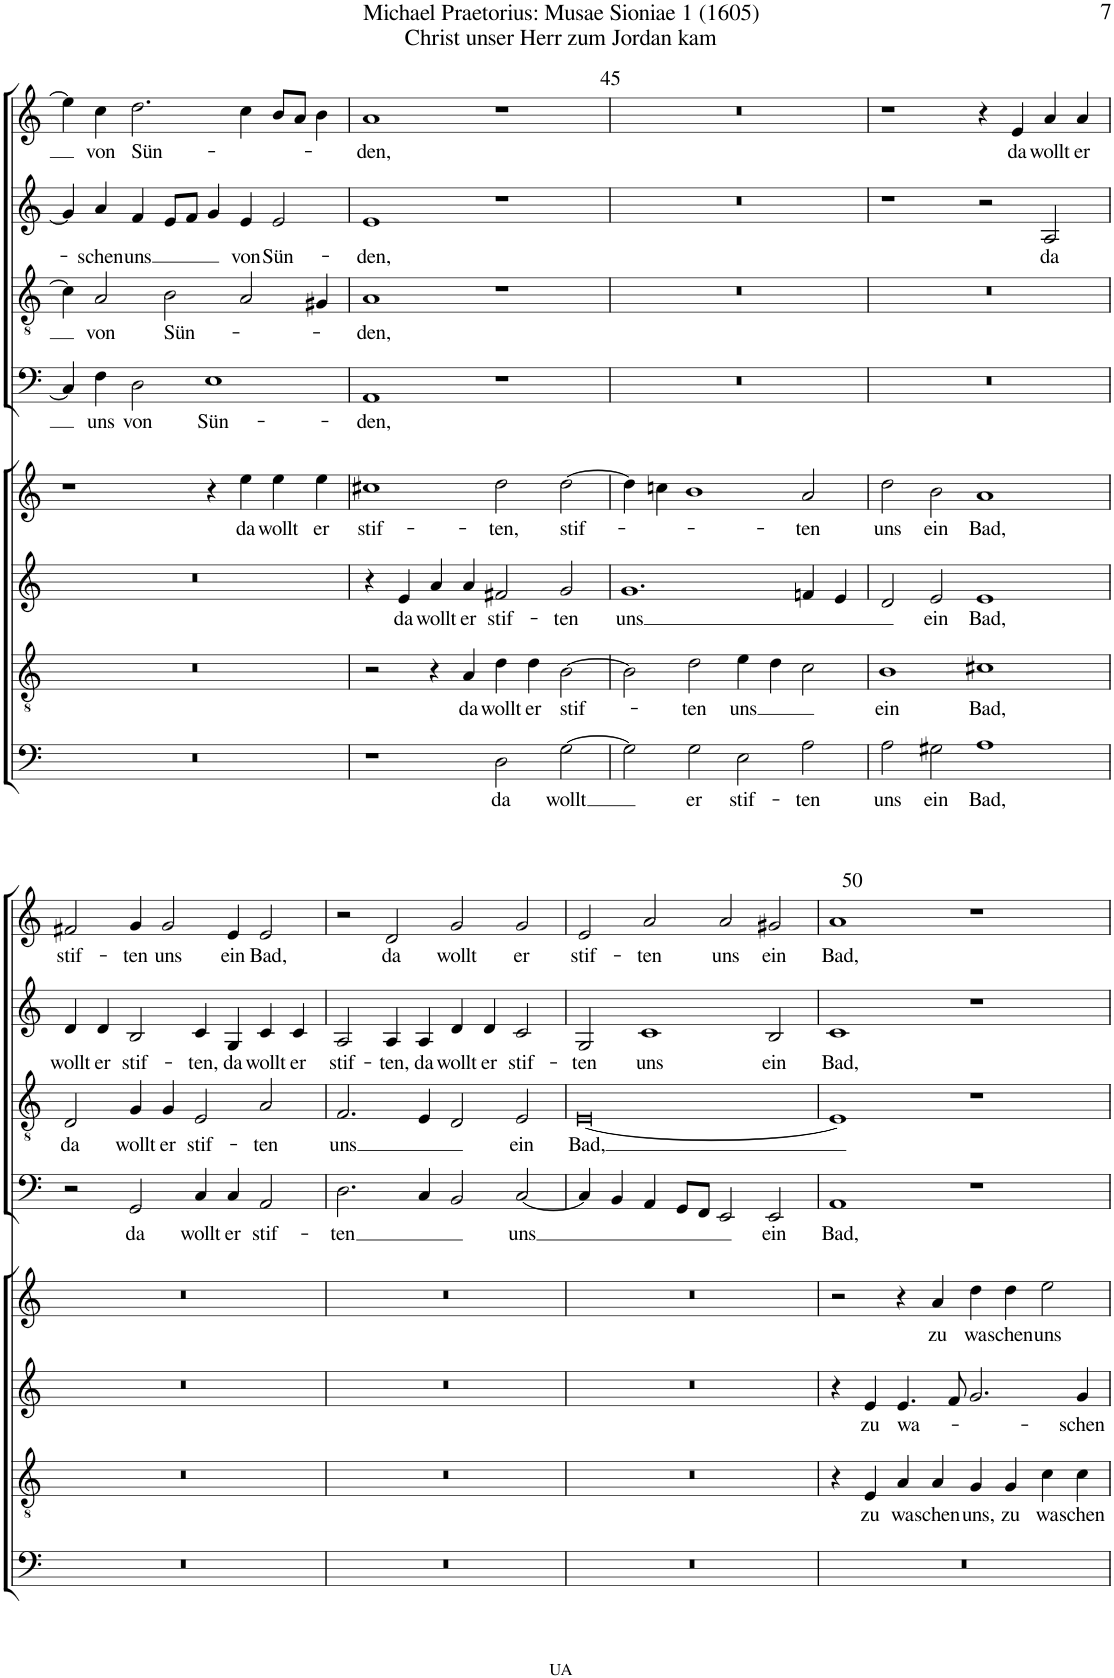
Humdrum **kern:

**kern	**text	**kern	**text	**kern	**text	**kern	**text	**kern	**text	**kern	**text	**kern	**text	**kern	**text
*part8	*part8	*part7	*part7	*part6	*part6	*part5	*part5	*part4	*part4	*part3	*part3	*part2	*part2	*part1	*part1
*staff8	*staff8	*staff7	*staff7	*staff6	*staff6	*staff5	*staff5	*staff4	*staff4	*staff3	*staff3	*staff2	*staff2	*staff1	*staff1
*I"Baß 2	*	*I"Tenor 2	*	*I"Alt 2	*	*I"Sopran 2	*	*I"Baß 1	*	*I"Tenor 1	*	*I"Alt 1	*	*I"Sopran 1	*
!!LO:PB:g=z
*clefF4	*	*clefGv2	*	*clefG2	*	*clefG2	*	*clefF4	*	*clefGv2	*	*clefG2	*	*clefG2	*
*k[]	*	*k[]	*	*k[]	*	*k[]	*	*k[]	*	*k[]	*	*k[]	*	*k[]	*
*M4/2	*	*M4/2	*	*M4/2	*	*M4/2	*	*M4/2	*	*M4/2	*	*M4/2	*	*M4/2	*
*met(c|)	*	*met(c|)	*	*met(c|)	*	*met(c|)	*	*met(c|)	*	*met(c|)	*	*met(c|)	*	*met(c|)	*
=43	=43	=43	=43	=43	=43	=43	=43	=43	=43	=43	=43	=43	=43	=43	=43
0r	.	0r	.	0r	.	1r	.	4C/]	.	4c\]	.	4g/]	.	4ee\]	.
!	!	!	!	!	!	!	!	!	!LO:LY:b	!	!LO:LY:b	!	!LO:LY:b	!	!LO:LY:b
.	.	.	.	.	.	.	.	4F\	uns	2A/	von	4a/	-schen	4cc\	von
!	!	!	!	!	!	!	!	!	!LO:LY:b	!	!	!	!LO:LY:b	!	!LO:LY:b
.	.	.	.	.	.	.	.	2D\	von	.	.	4f/	uns	2.dd\	Sün-
!	!	!	!	!	!	!	!	!	!	!	!LO:LY:b	!	!	!	!
.	.	.	.	.	.	.	.	.	.	2B\	Sün-	8e/L	.	.	.
.	.	.	.	.	.	.	.	.	.	.	.	8f/J	.	.	.
!	!	!	!	!	!	!	!	!	!LO:LY:b	!	!	!	!	!	!
.	.	.	.	.	.	4r	.	1E	Sün-	.	.	4g/	.	.	.
!	!	!	!	!	!	!	!LO:LY:b	!	!	!	!	!	!LO:LY:b	!	!
.	.	.	.	.	.	4ee\	da	.	.	2A/	.	4e/	von	4cc\	.
!	!	!	!	!	!	!	!LO:LY:b	!	!	!	!	!	!LO:LY:b	!	!
.	.	.	.	.	.	4ee\	wollt	.	.	.	.	2e/	Sün-	8b/L	.
.	.	.	.	.	.	.	.	.	.	.	.	.	.	8a/J	.
!	!	!	!	!	!	!	!LO:LY:b	!	!	!	!	!	!	!	!
.	.	.	.	.	.	4ee\	er	.	.	4G#X/	.	.	.	4b\	.
=44	=44	=44	=44	=44	=44	=44	=44	=44	=44	=44	=44	=44	=44	=44	=44
!	!	!	!	!	!	!	!LO:LY:b	!	!LO:LY:b	!	!LO:LY:b	!	!LO:LY:b	!	!LO:LY:b
1r	.	2r	.	4r	.	1cc#X	stif-	1AA	-den,	1A	-den,	1e	-den,	1a	-den,
!	!	!	!	!	!LO:LY:b	!	!	!	!	!	!	!	!	!	!
.	.	.	.	4e/	da	.	.	.	.	.	.	.	.	.	.
!	!	!	!	!	!LO:LY:b	!	!	!	!	!	!	!	!	!	!
.	.	4r	.	4a/	wollt	.	.	.	.	.	.	.	.	.	.
!	!	!	!LO:LY:b	!	!LO:LY:b	!	!	!	!	!	!	!	!	!	!
.	.	4A/	da	4a/	er	.	.	.	.	.	.	.	.	.	.
!	!LO:LY:b	!	!LO:LY:b	!	!LO:LY:b	!	!LO:LY:b	!	!	!	!	!	!	!	!
2D\	da	4d\	wollt	2f#X/	stif-	2dd\	-ten,	1r	.	1r	.	1r	.	1r	.
!	!	!	!LO:LY:b	!	!	!	!	!	!	!	!	!	!	!	!
.	.	4d\	er	.	.	.	.	.	.	.	.	.	.	.	.
!	!LO:LY:b	!	!LO:LY:b	!	!LO:LY:b	!	!LO:LY:b	!	!	!	!	!	!	!	!
[2G\	wollt	[2B\	stif-	2g/	-ten	[2dd\	stif-	.	.	.	.	.	.	.	.
=45	=45	=45	=45	=45	=45	=45	=45	=45	=45	=45	=45	=45	=45	=45	=45
!	!	!	!	!	!LO:LY:b	!	!	!	!	!	!	!	!	!	!
2G\]	.	2B\]	.	1.g	uns	4dd\]	.	0r	.	0r	.	0r	.	0r	.
.	.	.	.	.	.	4ccn\	.	.	.	.	.	.	.	.	.
!	!LO:LY:b	!	!LO:LY:b	!	!	!	!	!	!	!	!	!	!	!	!
2G\	er	2d\	-ten	.	.	1b	.	.	.	.	.	.	.	.	.
!	!LO:LY:b	!	!LO:LY:b	!	!	!	!	!	!	!	!	!	!	!	!
2E\	stif-	4e\	uns	.	.	.	.	.	.	.	.	.	.	.	.
.	.	4d\	.	.	.	.	.	.	.	.	.	.	.	.	.
!	!LO:LY:b	!	!	!	!	!	!LO:LY:b	!	!	!	!	!	!	!	!
2A\	-ten	2c\	.	4fn/	.	2a/	-ten	.	.	.	.	.	.	.	.
.	.	.	.	4e/	.	.	.	.	.	.	.	.	.	.	.
=46	=46	=46	=46	=46	=46	=46	=46	=46	=46	=46	=46	=46	=46	=46	=46
!	!LO:LY:b	!	!LO:LY:b	!	!	!	!LO:LY:b	!	!	!	!	!	!	!	!
2A\	uns	1B	ein	2d/	.	2dd\	uns	0r	.	0r	.	1r	.	1r	.
!	!LO:LY:b	!	!	!	!LO:LY:b	!	!LO:LY:b	!	!	!	!	!	!	!	!
2G#X\	ein	.	.	2e/	ein	2b\	ein	.	.	.	.	.	.	.	.
!	!LO:LY:b	!	!LO:LY:b	!	!LO:LY:b	!	!LO:LY:b	!	!	!	!	!	!	!	!
1A	Bad,	1c#X	Bad,	1e	Bad,	1a	Bad,	.	.	.	.	2r	.	4r	.
!	!	!	!	!	!	!	!	!	!	!	!	!	!	!	!LO:LY:b
.	.	.	.	.	.	.	.	.	.	.	.	.	.	4e/	da
!	!	!	!	!	!	!	!	!	!	!	!	!	!LO:LY:b	!	!LO:LY:b
.	.	.	.	.	.	.	.	.	.	.	.	2A/	da	4a/	wollt
!	!	!	!	!	!	!	!	!	!	!	!	!	!	!	!LO:LY:b
.	.	.	.	.	.	.	.	.	.	.	.	.	.	4a/	er
!!LO:LB:g=z
=47	=47	=47	=47	=47	=47	=47	=47	=47	=47	=47	=47	=47	=47	=47	=47
!	!	!	!	!	!	!	!	!	!	!	!LO:LY:b	!	!LO:LY:b	!	!LO:LY:b
0r	.	0r	.	0r	.	0r	.	2r	.	2D/	da	4d/	wollt	2f#X/	stif-
!	!	!	!	!	!	!	!	!	!	!	!	!	!LO:LY:b	!	!
.	.	.	.	.	.	.	.	.	.	.	.	4d/	er	.	.
!	!	!	!	!	!	!	!	!	!LO:LY:b	!	!LO:LY:b	!	!LO:LY:b	!	!LO:LY:b
.	.	.	.	.	.	.	.	2GG/	da	4G/	wollt	2B/	stif-	4g/	-ten
!	!	!	!	!	!	!	!	!	!	!	!LO:LY:b	!	!	!	!LO:LY:b
.	.	.	.	.	.	.	.	.	.	4G/	er	.	.	2g/	uns
!	!	!	!	!	!	!	!	!	!LO:LY:b	!	!LO:LY:b	!	!LO:LY:b	!	!
.	.	.	.	.	.	.	.	4C/	wollt	2E/	stif-	4c/	-ten,	.	.
!	!	!	!	!	!	!	!	!	!LO:LY:b	!	!	!	!LO:LY:b	!	!LO:LY:b
.	.	.	.	.	.	.	.	4C/	er	.	.	4G/	da	4e/	ein
!	!	!	!	!	!	!	!	!	!LO:LY:b	!	!LO:LY:b	!	!LO:LY:b	!	!LO:LY:b
.	.	.	.	.	.	.	.	2AA/	stif-	2A/	-ten	4c/	wollt	2e/	Bad,
!	!	!	!	!	!	!	!	!	!	!	!	!	!LO:LY:b	!	!
.	.	.	.	.	.	.	.	.	.	.	.	4c/	er	.	.
=48	=48	=48	=48	=48	=48	=48	=48	=48	=48	=48	=48	=48	=48	=48	=48
!	!	!	!	!	!	!	!	!	!LO:LY:b	!	!LO:LY:b	!	!LO:LY:b	!	!
0r	.	0r	.	0r	.	0r	.	2.D\	-ten	2.F/	uns	2A/	stif-	2r	.
!	!	!	!	!	!	!	!	!	!	!	!	!	!LO:LY:b	!	!LO:LY:b
.	.	.	.	.	.	.	.	.	.	.	.	4A/	-ten,	2d/	da
!	!	!	!	!	!	!	!	!	!	!	!	!	!LO:LY:b	!	!
.	.	.	.	.	.	.	.	4C/	.	4E/	.	4A/	da	.	.
!	!	!	!	!	!	!	!	!	!	!	!	!	!LO:LY:b	!	!LO:LY:b
.	.	.	.	.	.	.	.	2BB/	.	2D/	.	4d/	wollt	2g/	wollt
!	!	!	!	!	!	!	!	!	!	!	!	!	!LO:LY:b	!	!
.	.	.	.	.	.	.	.	.	.	.	.	4d/	er	.	.
!	!	!	!	!	!	!	!	!	!LO:LY:b	!	!LO:LY:b	!	!LO:LY:b	!	!LO:LY:b
.	.	.	.	.	.	.	.	[2C/	uns	2E/	ein	2c/	stif-	2g/	er
=49	=49	=49	=49	=49	=49	=49	=49	=49	=49	=49	=49	=49	=49	=49	=49
!	!	!	!	!	!	!	!	!	!	!	!LO:LY:b	!	!LO:LY:b	!	!LO:LY:b
0r	.	0r	.	0r	.	0r	.	4C/]	.	[0E	Bad,	2G/	-ten	2e/	stif-
.	.	.	.	.	.	.	.	4BB/	.	.	.	.	.	.	.
!	!	!	!	!	!	!	!	!	!	!	!	!	!LO:LY:b	!	!LO:LY:b
.	.	.	.	.	.	.	.	4AA/	.	.	.	1c	uns	2a/	-ten
.	.	.	.	.	.	.	.	8GG/L	.	.	.	.	.	.	.
.	.	.	.	.	.	.	.	8FF/J	.	.	.	.	.	.	.
!	!	!	!	!	!	!	!	!	!	!	!	!	!	!	!LO:LY:b
.	.	.	.	.	.	.	.	2EE/	.	.	.	.	.	2a/	uns
!	!	!	!	!	!	!	!	!	!LO:LY:b	!	!	!	!LO:LY:b	!	!LO:LY:b
.	.	.	.	.	.	.	.	2EE/	ein	.	.	2B/	ein	2g#X/	ein
=50	=50	=50	=50	=50	=50	=50	=50	=50	=50	=50	=50	=50	=50	=50	=50
!	!	!	!	!	!	!	!	!	!LO:LY:b	!	!	!	!LO:LY:b	!	!LO:LY:b
0r	.	4r	.	4r	.	2r	.	1AA	Bad,	1E]	.	1c	Bad,	1a	Bad,
!	!	!	!LO:LY:b	!	!LO:LY:b	!	!	!	!	!	!	!	!	!	!
.	.	4E/	zu	4e/	zu	.	.	.	.	.	.	.	.	.	.
!	!	!	!LO:LY:b	!	!LO:LY:b	!	!	!	!	!	!	!	!	!	!
.	.	4A/	wa-	4.e/	wa-	4r	.	.	.	.	.	.	.	.	.
!	!	!	!LO:LY:b	!	!	!	!LO:LY:b	!	!	!	!	!	!	!	!
.	.	4A/	-schen	.	.	4a/	zu	.	.	.	.	.	.	.	.
.	.	.	.	8f/	.	.	.	.	.	.	.	.	.	.	.
!	!	!	!LO:LY:b	!	!	!	!LO:LY:b	!	!	!	!	!	!	!	!
.	.	4G/	uns,	2.g/	.	4dd\	wa-	1r	.	1r	.	1r	.	1r	.
!	!	!	!LO:LY:b	!	!	!	!LO:LY:b	!	!	!	!	!	!	!	!
.	.	4G/	zu	.	.	4dd\	-schen	.	.	.	.	.	.	.	.
!	!	!	!LO:LY:b	!	!	!	!LO:LY:b	!	!	!	!	!	!	!	!
.	.	4c\	wa-	.	.	2ee\	uns	.	.	.	.	.	.	.	.
!	!	!	!LO:LY:b	!	!LO:LY:b	!	!	!	!	!	!	!	!	!	!
.	.	4c\	-schen	4g/	-schen	.	.	.	.	.	.	.	.	.	.
=	=	=	=	=	=	=	=	=	=	=	=	=	=	=	=
*-	*-	*-	*-	*-	*-	*-	*-	*-	*-	*-	*-	*-	*-	*-	*-
